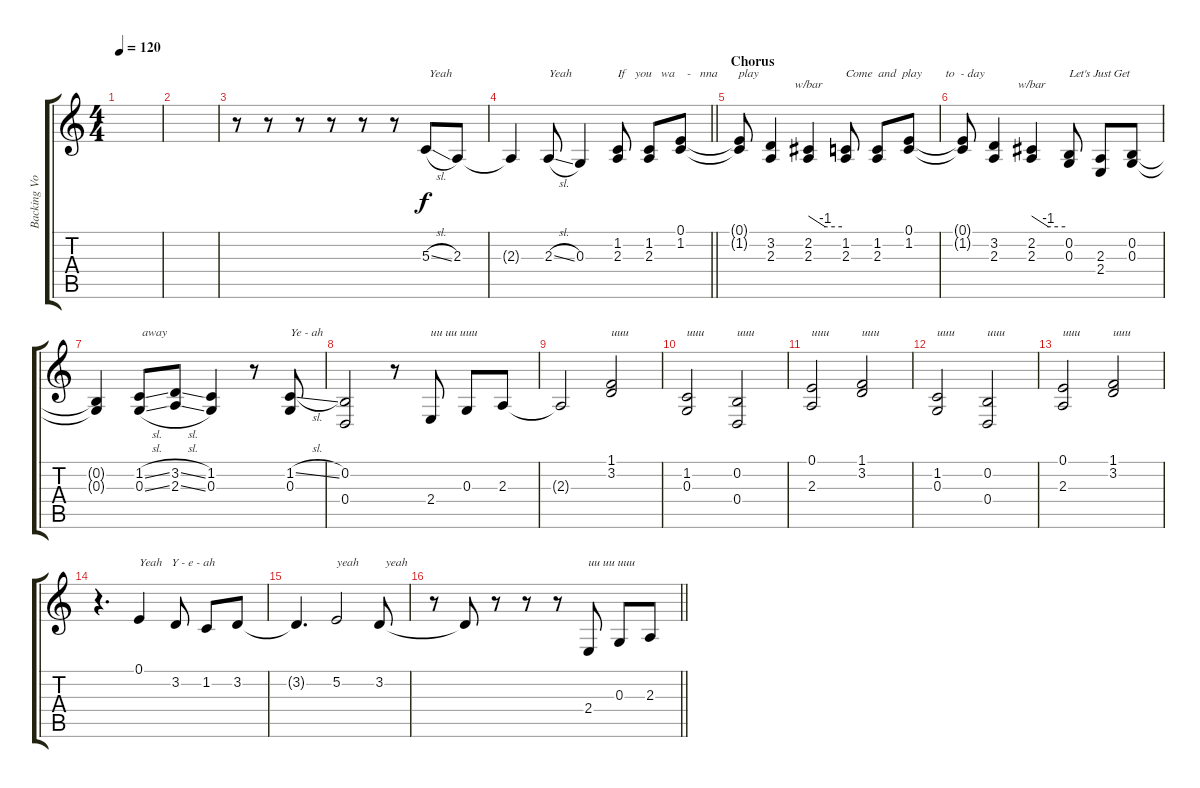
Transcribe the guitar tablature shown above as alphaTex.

\track ("Backing Vocals" "Backing Vo") {instrument lead6voice}
\staff {score tabs}
\tuning (E4 B3 G3 D3 A2 E2) {hide}
\ts (4 4)
\tempo 120
\clef g2
\ks c
|
|
r.8 r.8 r.8 r.8 r.8 r.8 5.3{sl}.8{txt " Yeah"} 2.3.8 |
\barLineRight lightlight
2.3{t}.4 2.3{sl}.8{txt "Yeah"} 0.3.4 (1.2 2.3).8{txt "If   you   wa    -   nna       play"} (1.2 2.3).8 (0.1 1.2).8 |
\section ("" "Chorus")
(0.1{t} 1.2{t}).8 (3.2 2.3).4 (2.2 2.3).4{tbe (custom default 0 0 30 -4 60 -4)} (1.2 2.3).8{txt "Come  and  play        to  - day"} (1.2 2.3).8 (0.1 1.2).8 |
(0.1{t} 1.2{t}).8 (3.2 2.3).4 (2.2 2.3).4{tbe (custom default 0 0 30 -4 60 -4)} (0.2 0.3).8{txt "Let's Just Get"} (2.3 2.4).8 (0.2 0.3).8 |
(0.2{t} 0.3{t}).4 (1.2{sl} 0.3{sl}).8{txt " away"} (3.2{sl} 2.3{sl}).8 (1.2 0.3).4 r.8 (1.2{sl} 0.3).8{txt "Ye - ah"} |
(0.2 0.4).2 r.8 2.4.8{txt "uu uu uuu"} 0.3.8 2.3.8 |
2.3{t}.2 (1.1 3.2).2{txt "uuu"} |
(1.2 0.3).2{txt "uuu"} (0.2 0.4).2{txt "uuu"} |
(0.1 2.3).2{txt "uuu"} (1.1 3.2).2{txt "uuu"} |
(1.2 0.3).2{txt "uuu"} (0.2 0.4).2{txt "uuu"} |
(0.1 2.3).2{txt "uuu"} (1.1 3.2).2{txt "uuu"} |
r.4{d} 0.1.4{txt "Yeah   Y - e - ah"} 3.2.8 1.2.8 3.2.8 |
3.2{t}.4{d} 5.2.2{txt "yeah"} 3.2.8{txt "  yeah"} |
\barLineRight lightlight
r.8 3.2{t}.8 r.8 r.8 r.8 2.4.8{txt "uu uu uuu"} 0.3.8 2.3.8
